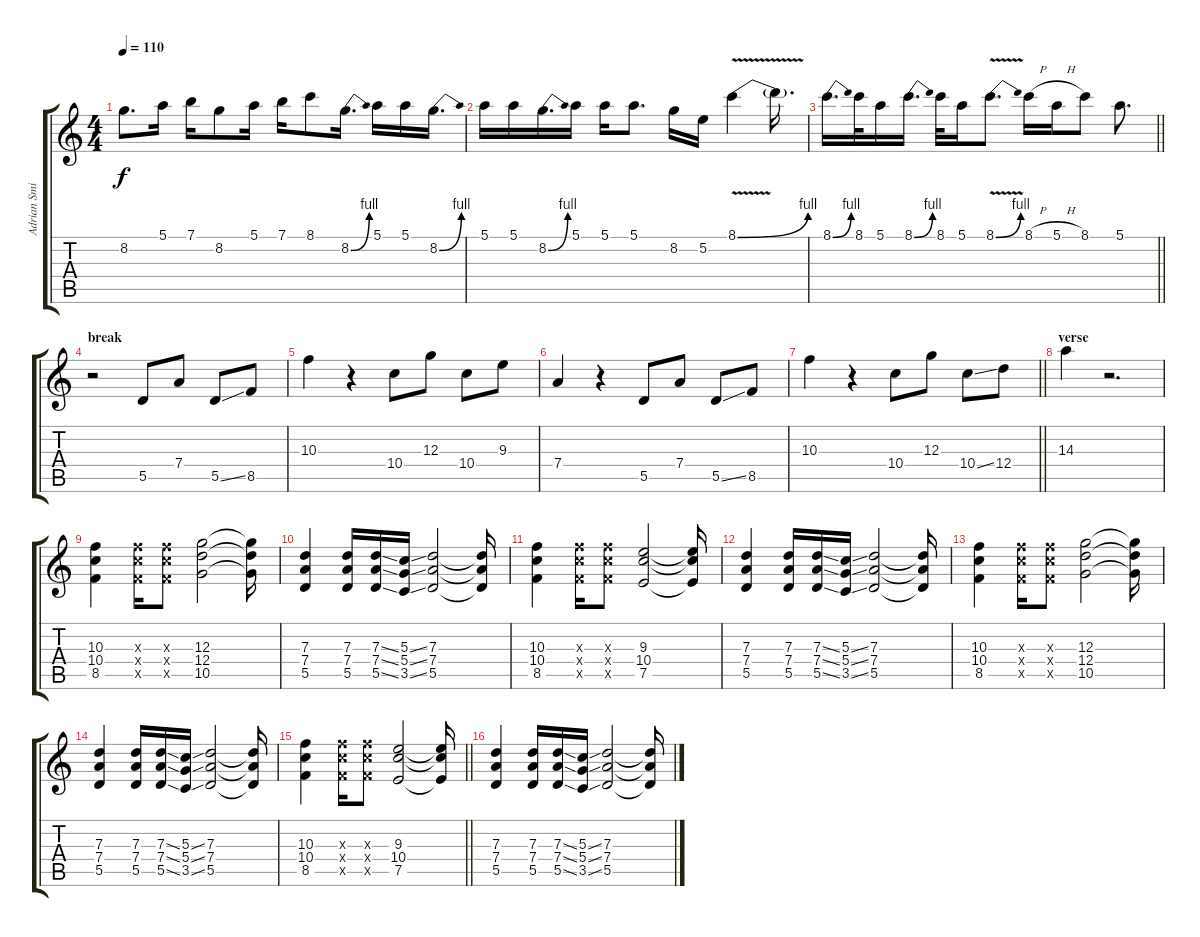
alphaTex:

\track ("Adrian Smith" "Adrian Smi") {instrument distortionguitar}
\staff {score tabs}
\tuning (E4 B3 G3 D3 A2 E2) {hide}
\ts (4 4)
\tempo 110
\clef g2
\ks c
8.2{t}.8{d dy f} 5.1.16 7.1.16 8.2.8 5.1.16 7.1.16 8.1.8 8.2{be (bend 0 0 60 4)}.16{d} 5.1.16 5.1.16 8.2{be (bend 0 0 60 4)}.16{d} |
5.1.16 5.1.16 8.2{be (bend 0 0 60 4)}.16{d} 5.1.16 5.1.16 5.1.8{d} 8.2.16 5.2.16 8.1{be (bend 0 0 60 4) v}.4 8.1{t}.16{d} |
\barLineRight lightlight
8.1{be (bend 0 0 60 4)}.16{d} 8.1.32 5.1.16 8.1{be (bend 0 0 60 4)}.16{d} 8.1.32 5.1.16 8.1{be (bend 0 0 60 4) v}.8{d} 8.1{h}.16 5.1{h}.16 8.1.8 5.1.8{d} |
\section ("" "break")
r.2 5.5.8 7.4.8 5.5{ss}.8 8.5.8 |
10.3.4 r.4 10.4.8 12.3.8 10.4.8 9.3.8 |
7.4.4 r.4 5.5.8 7.4.8 5.5{ss}.8 8.5.8 |
\barLineRight lightlight
10.3.4 r.4 10.4.8 12.3.8 10.4{ss}.8 12.4.8 |
\section ("" "verse")
14.3.4{instrument distortionguitar} r.2{d} |
(10.3 10.4 8.5).4 (10.3{x} 10.4{x} 8.5{x}).16 (10.3{x} 10.4{x} 8.5{x}).8 (12.3 12.4 10.5).2 (12.3{t} 12.4{t} 10.5{t}).16 |
(7.3 7.4 5.5).4 (7.3 7.4 5.5).16 (7.3{ss} 7.4{ss} 5.5{ss}).16 (5.3{ss} 5.4{ss} 3.5{ss}).16 (7.3 7.4 5.5).2 (7.3{t} 7.4{t} 5.5{t}).16 |
(10.3 10.4 8.5).4 (10.3{x} 10.4{x} 8.5{x}).16 (10.3{x} 10.4{x} 8.5{x}).8 (9.3 10.4 7.5).2 (9.3{t} 10.4{t} 7.5{t}).16 |
(7.3 7.4 5.5).4 (7.3 7.4 5.5).16 (7.3{ss} 7.4{ss} 5.5{ss}).16 (5.3{ss} 5.4{ss} 3.5{ss}).16 (7.3 7.4 5.5).2 (7.3{t} 7.4{t} 5.5{t}).16 |
(10.3 10.4 8.5).4 (10.3{x} 10.4{x} 8.5{x}).16 (10.3{x} 10.4{x} 8.5{x}).8 (12.3 12.4 10.5).2 (12.3{t} 12.4{t} 10.5{t}).16 |
(7.3 7.4 5.5).4 (7.3 7.4 5.5).16 (7.3{ss} 7.4{ss} 5.5{ss}).16 (5.3{ss} 5.4{ss} 3.5{ss}).16 (7.3 7.4 5.5).2 (7.3{t} 7.4{t} 5.5{t}).16 |
\barLineRight lightlight
(10.3 10.4 8.5).4 (10.3{x} 10.4{x} 8.5{x}).16 (10.3{x} 10.4{x} 8.5{x}).8 (9.3 10.4 7.5).2 (9.3{t} 10.4{t} 7.5{t}).16 |
(7.3 7.4 5.5).4 (7.3 7.4 5.5).16 (7.3{ss} 7.4{ss} 5.5{ss}).16 (5.3{ss} 5.4{ss} 3.5{ss}).16 (7.3 7.4 5.5).2 (7.3{t} 7.4{t} 5.5{t}).16
